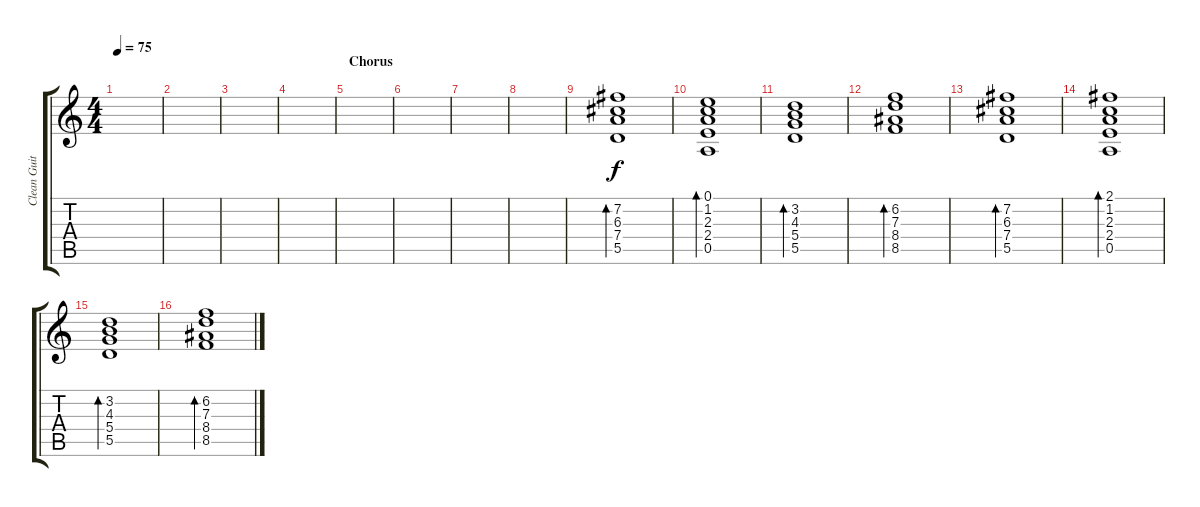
\track ("Clean Guitar" "Clean Guit") {instrument electricguitarclean}
\staff {score tabs}
\tuning (E4 B3 G3 D3 A2 E2) {hide}
\ts (4 4)
\tempo 75
\clef g2
\ks c
|
|
|
|
\section ("" "Chorus")
|
|
|
|
(7.2 6.3 7.4 5.5).1{bd 120} |
(0.1 1.2 2.3 2.4 0.5).1{bd 120} |
(3.2 4.3 5.4 5.5).1{bd 120} |
(6.2 7.3 8.4 8.5).1{bd 120} |
(7.2 6.3 7.4 5.5).1{bd 120} |
(2.1 1.2 2.3 2.4 0.5).1{bd 120} |
(3.2 4.3 5.4 5.5).1{bd 120} |
(6.2 7.3 8.4 8.5).1{bd 120}
